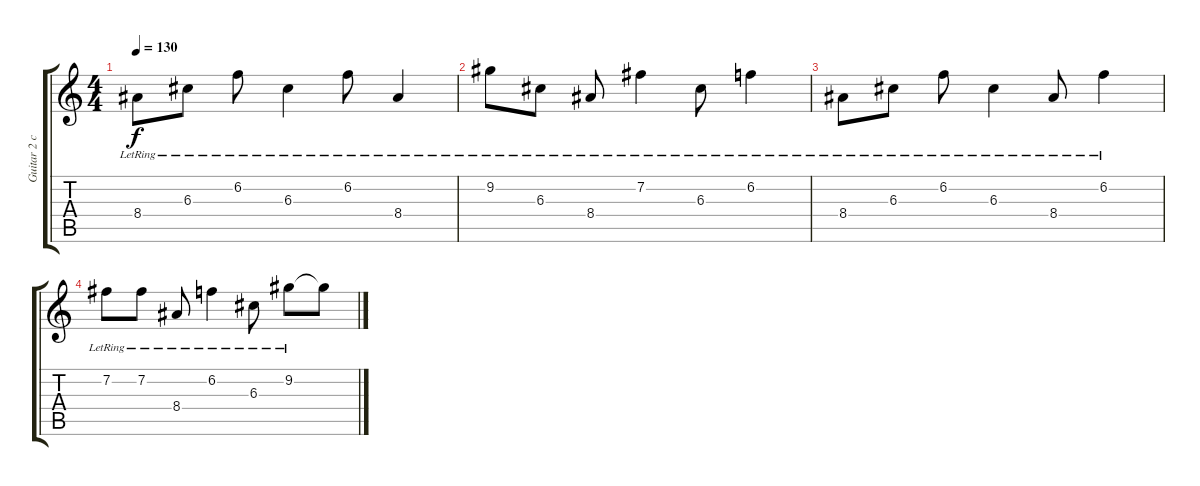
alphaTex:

\track ("Guitar 2 clean" "Guitar 2 c") {instrument acousticguitarsteel}
\staff {score tabs}
\tuning (E4 B3 G3 D3 A2 E2) {hide}
\ts (4 4)
\tempo 130
\clef g2
\ks c
8.4{lr}.8{dy f} 6.3{lr}.8 6.2{lr}.8 6.3{lr}.4 6.2{lr}.8 8.4{lr}.4 |
9.2{lr}.8 6.3{lr}.8 8.4{lr}.8 7.2{lr}.4 6.3{lr}.8 6.2{lr}.4 |
8.4{lr}.8 6.3{lr}.8 6.2{lr}.8 6.3{lr}.4 8.4{lr}.8 6.2{lr}.4 |
7.2{lr}.8 7.2{lr}.8 8.4{lr}.8 6.2{lr}.4 6.3{lr}.8 9.2{lr}.8 9.2{t}.8
